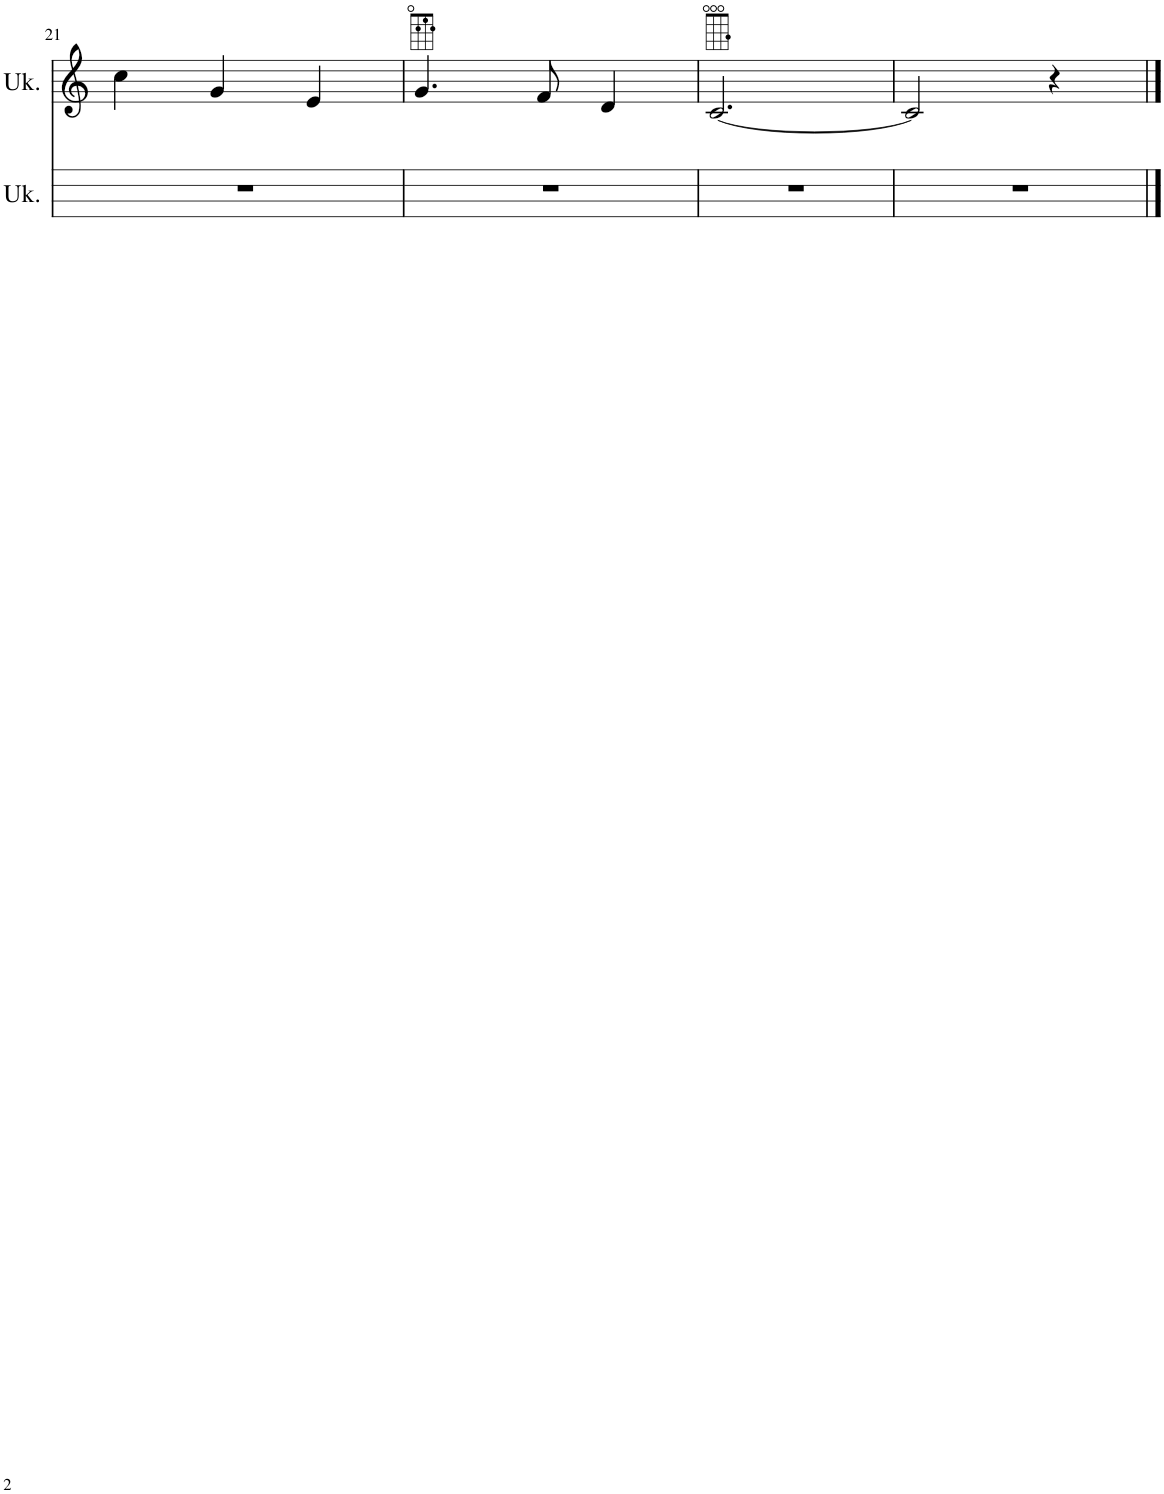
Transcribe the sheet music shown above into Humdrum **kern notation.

**kern	**kern
*part2	*part1
*staff2	*staff1
*I"Ukulele	*I"Ukulele
*I'Uk.	*I'Uk.
!!LO:PB:g=z
*	*clefG2
*k[]	*k[]
*M3/4	*M3/4
=21	=21
2.r	4cc\
.	4g/
.	4e/
=22	=22
2.r	4.g/
.	8f/
.	4d/
=23	=23
2.r	[2.c/
=24	=24
2.r	2c/]
.	4r
==	==
*-	*-
